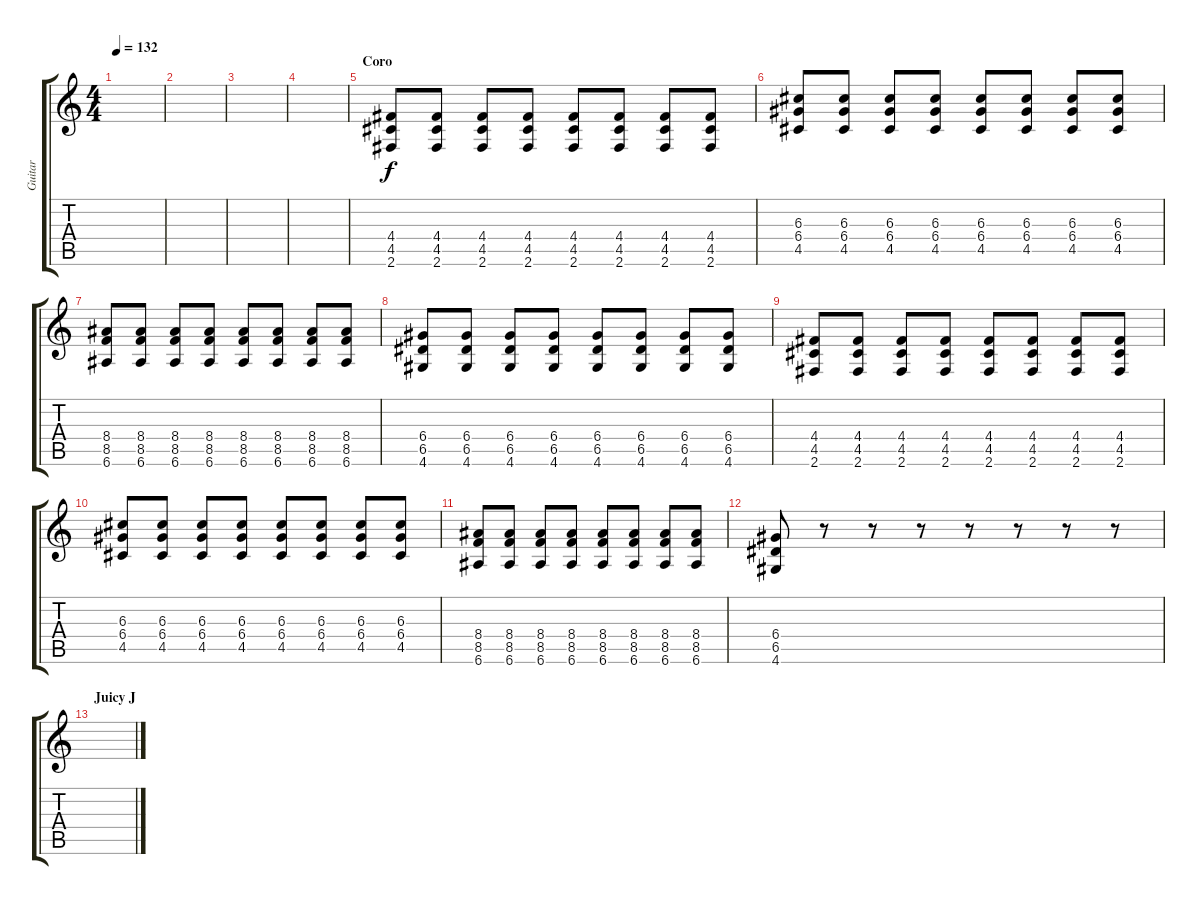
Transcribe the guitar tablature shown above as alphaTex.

\track ("Guitar" "Guitar") {instrument electricguitarjazz}
\staff {score tabs}
\tuning (E4 B3 G3 D3 A2 E2) {hide}
\ts (4 4)
\tempo 132
\clef g2
\ks c
|
|
|
|
\section ("" "Coro")
(4.4 4.5 2.6).8 (4.4 4.5 2.6).8 (4.4 4.5 2.6).8 (4.4 4.5 2.6).8 (4.4 4.5 2.6).8 (4.4 4.5 2.6).8 (4.4 4.5 2.6).8 (4.4 4.5 2.6).8 |
(6.3 6.4 4.5).8 (6.3 6.4 4.5).8 (6.3 6.4 4.5).8 (6.3 6.4 4.5).8 (6.3 6.4 4.5).8 (6.3 6.4 4.5).8 (6.3 6.4 4.5).8 (6.3 6.4 4.5).8 |
(8.4 8.5 6.6).8 (8.4 8.5 6.6).8 (8.4 8.5 6.6).8 (8.4 8.5 6.6).8 (8.4 8.5 6.6).8 (8.4 8.5 6.6).8 (8.4 8.5 6.6).8 (8.4 8.5 6.6).8 |
(6.4 6.5 4.6).8 (6.4 6.5 4.6).8 (6.4 6.5 4.6).8 (6.4 6.5 4.6).8 (6.4 6.5 4.6).8 (6.4 6.5 4.6).8 (6.4 6.5 4.6).8 (6.4 6.5 4.6).8 |
(4.4 4.5 2.6).8 (4.4 4.5 2.6).8 (4.4 4.5 2.6).8 (4.4 4.5 2.6).8 (4.4 4.5 2.6).8 (4.4 4.5 2.6).8 (4.4 4.5 2.6).8 (4.4 4.5 2.6).8 |
(6.3 6.4 4.5).8 (6.3 6.4 4.5).8 (6.3 6.4 4.5).8 (6.3 6.4 4.5).8 (6.3 6.4 4.5).8 (6.3 6.4 4.5).8 (6.3 6.4 4.5).8 (6.3 6.4 4.5).8 |
(8.4 8.5 6.6).8 (8.4 8.5 6.6).8 (8.4 8.5 6.6).8 (8.4 8.5 6.6).8 (8.4 8.5 6.6).8 (8.4 8.5 6.6).8 (8.4 8.5 6.6).8 (8.4 8.5 6.6).8 |
(6.4 6.5 4.6).8 r.8 r.8 r.8 r.8 r.8 r.8 r.8 |
\section ("" "Juicy J")
